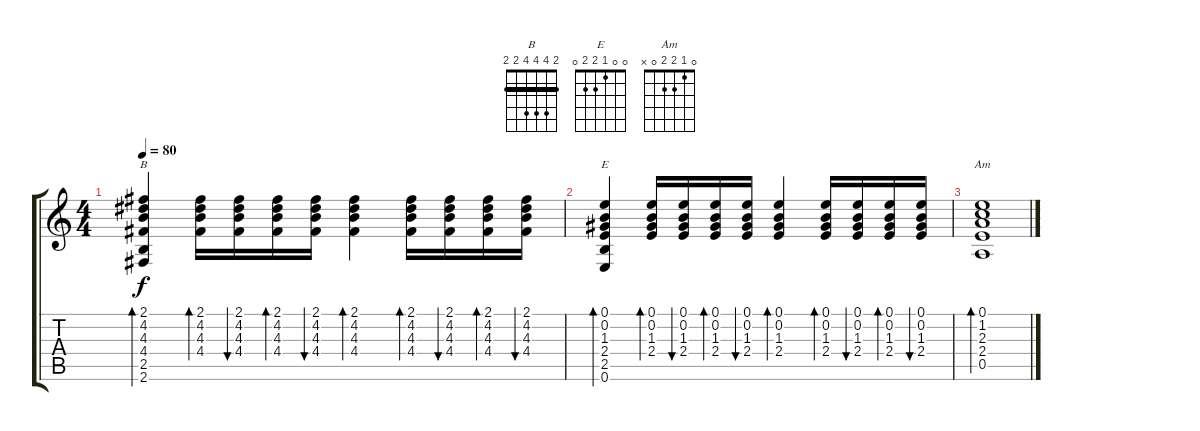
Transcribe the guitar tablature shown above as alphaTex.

\track "" {instrument acousticguitarnylon}
\staff {score tabs}
\tuning (E4 B3 G3 D3 A2 E2) {hide}
\chord ("B" 2 4 4 4 2 2) {barre 2}
\chord ("E" 0 0 1 2 2 0)
\chord ("Am" 0 1 2 2 0 x)
\ts (4 4)
\tempo 80
\clef g2
\ks c
(2.1 4.2 4.3 4.4 2.5 2.6).4{bd 60 ch "B" dy f} (2.1 4.2 4.3 4.4).16{bd 60} (2.1 4.2 4.3 4.4).16{bu 60} (2.1 4.2 4.3 4.4).16{bd 60} (2.1 4.2 4.3 4.4).16{bu 60} (2.1 4.2 4.3 4.4).4{bd 60} (2.1 4.2 4.3 4.4).16{bd 60} (2.1 4.2 4.3 4.4).16{bu 60} (2.1 4.2 4.3 4.4).16{bd 60} (2.1 4.2 4.3 4.4).16{bu 60} |
(0.1 0.2 1.3 2.4 2.5 0.6).4{bd 60 ch "E"} (0.1 0.2 1.3 2.4).16{bd 60} (0.1 0.2 1.3 2.4).16{bu 60} (0.1 0.2 1.3 2.4).16{bd 60} (0.1 0.2 1.3 2.4).16{bu 60} (0.1 0.2 1.3 2.4).4{bd 60} (0.1 0.2 1.3 2.4).16{bd 60} (0.1 0.2 1.3 2.4).16{bu 60} (0.1 0.2 1.3 2.4).16{bd 60} (0.1 0.2 1.3 2.4).16{bu 60} |
(0.1 1.2 2.3 2.4 0.5).1{bd 480 ch "Am"}
